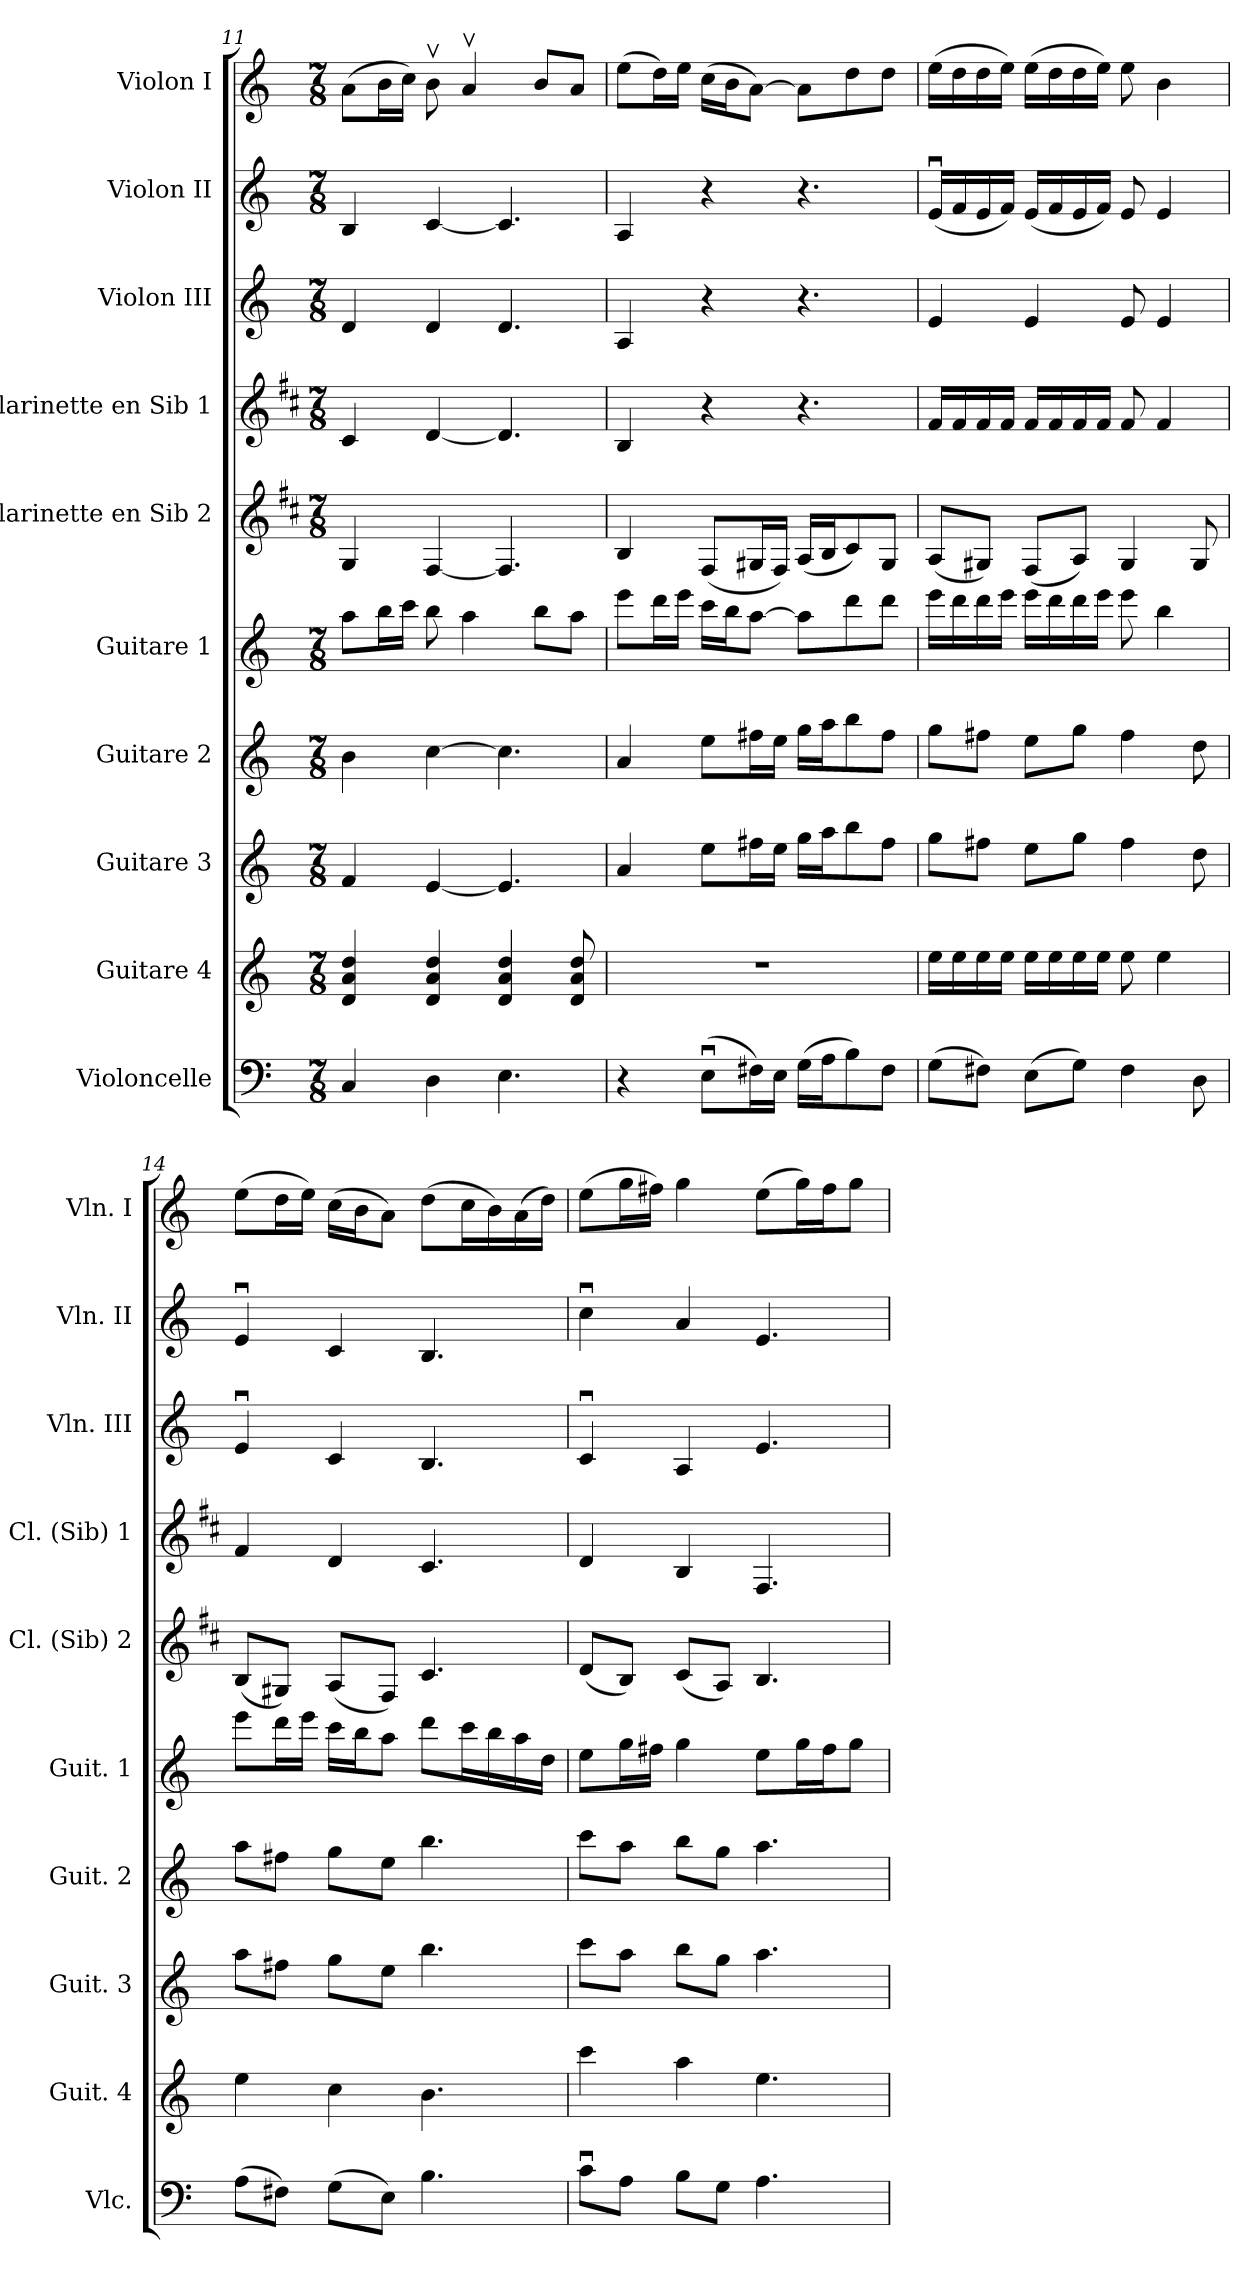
**kern	**kern	**kern	**kern	**kern	**kern	**kern	**kern	**kern	**kern
*part10	*part9	*part8	*part7	*part6	*part5	*part4	*part3	*part2	*part1
*staff10	*staff9	*staff8	*staff7	*staff6	*staff5	*staff4	*staff3	*staff2	*staff1
*I"Violoncelle	*I"Guitare 4	*I"Guitare 3	*I"Guitare 2	*I"Guitare 1	*I"Clarinette en Sib 2	*I"Clarinette en Sib 1	*I"Violon III	*I"Violon II	*I"Violon I
*I'Vlc.	*I'Guit. 4	*I'Guit. 3	*I'Guit. 2	*I'Guit. 1	*I'Cl. (Sib) 2	*I'Cl. (Sib) 1	*I'Vln. III	*I'Vln. II	*I'Vln. I
*clefF4	*clefG2	*clefG2	*clefG2	*clefG2	*clefG2	*clefG2	*clefG2	*clefG2	*clefG2
*	*ITrd7c12	*ITrd7c12	*ITrd7c12	*ITrd7c12	*ITrd1c2	*ITrd1c2	*	*	*
*k[]	*k[]	*k[]	*k[]	*k[]	*k[]	*k[]	*k[]	*k[]	*k[]
*C:	*C:	*C:	*C:	*C:	*C:	*C:	*C:	*C:	*C:
*M7/8	*M7/8	*M7/8	*M7/8	*M7/8	*M7/8	*M7/8	*M7/8	*M7/8	*M7/8
=11	=11	=11	=11	=11	=11	=11	=11	=11	=11
4C/	4D/ 4A/ 4d/	4F/	4B\	8a\L	4F/	4B/	4d/	4B/	(>8a\L
.	.	.	.	16b\L	.	.	.	.	16b\L
.	.	.	.	16cc\JJ	.	.	.	.	16cc\JJ)
4D\	4D/ 4A/ 4d/	[4E/	[4c\	8b\	[4E/	[4c/	4d/	[4c/	8bv>\
.	.	.	.	4a\	.	.	.	.	4av>/
4.E\	4D/ 4A/ 4d/	4.E/]	4.c\]	.	4.E/]	4.c/]	4.d/	4.c/]	.
.	.	.	.	8b\L	.	.	.	.	8b/L
.	8D/ 8A/ 8d/	.	.	8a\J	.	.	.	.	8a/J
!!LO:PB:g=z
=12	=12	=12	=12	=12	=12	=12	=12	=12	=12
4r	2..r	4A/	4A/	8ee\L	4A/	4A/	4A/	4A/	(>8ee\L
.	.	.	.	16dd\L	.	.	.	.	16dd\L)
.	.	.	.	16ee\JJ	.	.	.	.	16ee\JJ
(>8Eu>\L	.	8e\L	8e\L	16cc\LL	(<8E/L	4r	4r	4r	(>16cc\LL
.	.	.	.	16b\J	.	.	.	.	16b\J
16F#X\L)	.	16f#X\L	16f#X\L	[8a\J	16F#X/L	.	.	.	[8a\J)
16E\JJ	.	16e\JJ	16e\JJ	.	16E/JJ)	.	.	.	.
(>16G\LL	.	16g\LL	16g\LL	8a\L]	(<16G/LL	4.r	4.r	4.r	8a\L]
16A\J	.	16a\J	16a\J	.	16A/J	.	.	.	.
8B\)	.	8b\	8b\	8dd\	8B/)	.	.	.	8dd\
8F#\J	.	8f#\J	8f#\J	8dd\J	8F#/J	.	.	.	8dd\J
=13	=13	=13	=13	=13	=13	=13	=13	=13	=13
(>8G\L	16e\LL	8g\L	8g\L	16ee\LL	(<8G/L	16e/LL	4e/	(<16eu>/LL	(>16ee\LL
.	16e\	.	.	16dd\	.	16e/	.	16f/	16dd\
8F#X\J)	16e\	8f#X\J	8f#X\J	16dd\	8F#X/J)	16e/	.	16e/	16dd\
.	16e\JJ	.	.	16ee\JJ	.	16e/JJ	.	16f/JJ)	16ee\JJ)
(>8E\L	16e\LL	8e\L	8e\L	16ee\LL	(<8E/L	16e/LL	4e/	(<16e/LL	(>16ee\LL
.	16e\	.	.	16dd\	.	16e/	.	16f/	16dd\
8G\J)	16e\	8g\J	8g\J	16dd\	8G/J)	16e/	.	16e/	16dd\
.	16e\JJ	.	.	16ee\JJ	.	16e/JJ	.	16f/JJ)	16ee\JJ)
4F#\	8e\	4f#\	4f#\	8ee\	4F#/	8e/	8e/	8e/	8ee\
.	4e\	.	.	4b\	.	4e/	4e/	4e/	4b\
8D\	.	8d\	8d\	.	8F#/	.	.	.	.
=14	=14	=14	=14	=14	=14	=14	=14	=14	=14
(>8A\L	4e\	8a\L	8a\L	8ee\L	(<8A/L	4e/	4eu>/	4eu>/	(>8ee\L
8F#X\J)	.	8f#X\J	8f#X\J	16dd\L	8F#X/J)	.	.	.	16dd\L
.	.	.	.	16ee\JJ	.	.	.	.	16ee\JJ)
(>8G\L	4c\	8g\L	8g\L	16cc\LL	(<8G/L	4c/	4c/	4c/	(>16cc\LL
.	.	.	.	16b\J	.	.	.	.	16b\J
8E\J)	.	8e\J	8e\J	8a\J	8E/J)	.	.	.	8a\J)
4.B\	4.B\	4.b\	4.b\	8dd\L	4.B/	4.B/	4.B/	4.B/	(>8dd\L
.	.	.	.	16cc\L	.	.	.	.	16cc\L
.	.	.	.	16b\	.	.	.	.	16b\)
.	.	.	.	16a\	.	.	.	.	(>16a\
.	.	.	.	16d\JJ	.	.	.	.	16dd\JJ)
!!LO:PB:g=z
=15	=15	=15	=15	=15	=15	=15	=15	=15	=15
8cu>\L	4cc\	8cc\L	8cc\L	8e\L	(<8c/L	4c/	4cu>/	4ccu>\	(>8ee\L
8A\J	.	8a\J	8a\J	16g\L	8A/J)	.	.	.	16gg\L
.	.	.	.	16f#X\JJ	.	.	.	.	16ff#X\JJ)
8B\L	4a\	8b\L	8b\L	4g\	(<8B/L	4A/	4A/	4a/	4gg\
8G\J	.	8g\J	8g\J	.	8G/J)	.	.	.	.
4.A\	4.e\	4.a\	4.a\	8e\L	4.A/	4.E/	4.e/	4.e/	(>8ee\L
.	.	.	.	16g\L	.	.	.	.	16gg\L)
.	.	.	.	16f#\J	.	.	.	.	16ff#\J
.	.	.	.	8g\J	.	.	.	.	8gg\J
=	=	=	=	=	=	=	=	=	=
*-	*-	*-	*-	*-	*-	*-	*-	*-	*-
